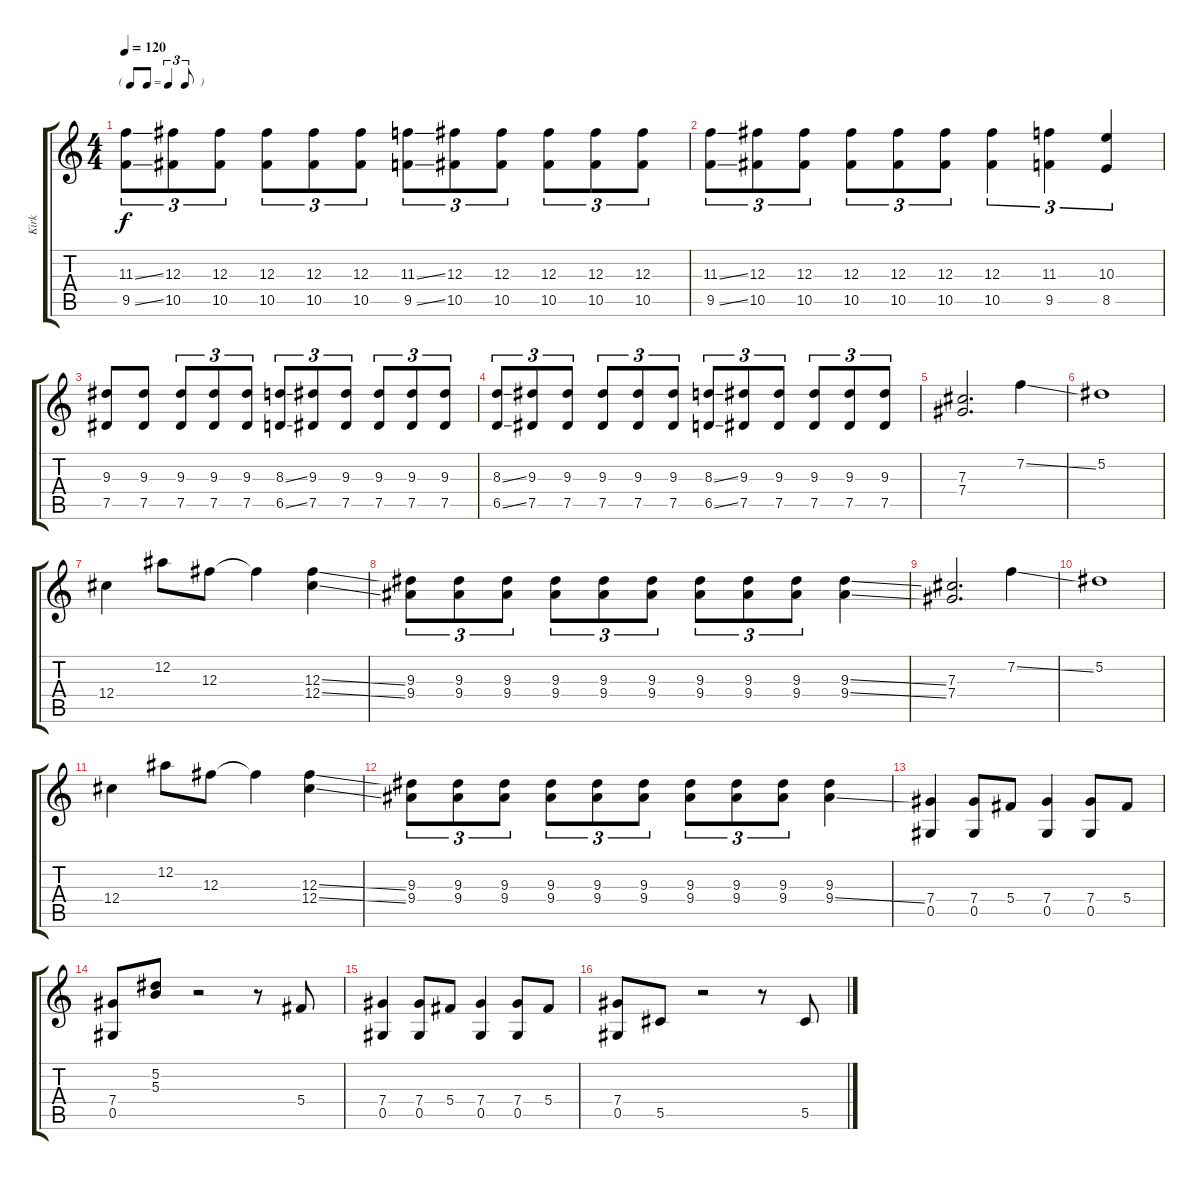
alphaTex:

\track ("Kirk" "Kirk") {instrument distortionguitar}
\staff {score tabs}
\tuning (Eb4 Bb3 Gb3 Db3 Ab2 Eb2) {hide}
\ts (4 4)
\tf triplet8th
\tempo 120
\clef g2
\ks c
(11.3{ss} 9.5{ss}).8{tu (3 2) dy f} (12.3 10.5).8{tu (3 2)} (12.3 10.5).8{tu (3 2)} (12.3 10.5).8{tu (3 2)} (12.3 10.5).8{tu (3 2)} (12.3 10.5).8{tu (3 2)} (11.3{ss} 9.5{ss}).8{tu (3 2)} (12.3 10.5).8{tu (3 2)} (12.3 10.5).8{tu (3 2)} (12.3 10.5).8{tu (3 2)} (12.3 10.5).8{tu (3 2)} (12.3 10.5).8{tu (3 2)} |
(11.3{ss} 9.5{ss}).8{tu (3 2)} (12.3 10.5).8{tu (3 2)} (12.3 10.5).8{tu (3 2)} (12.3 10.5).8{tu (3 2)} (12.3 10.5).8{tu (3 2)} (12.3 10.5).8{tu (3 2)} (12.3 10.5).4{tu (3 2)} (11.3 9.5).4{tu (3 2)} (10.3 8.5).4{tu (3 2)} |
(9.3 7.5).8 (9.3 7.5).8 (9.3 7.5).8{tu (3 2)} (9.3 7.5).8{tu (3 2)} (9.3 7.5).8{tu (3 2)} (8.3{ss} 6.5{ss}).8{tu (3 2)} (9.3 7.5).8{tu (3 2)} (9.3 7.5).8{tu (3 2)} (9.3 7.5).8{tu (3 2)} (9.3 7.5).8{tu (3 2)} (9.3 7.5).8{tu (3 2)} |
(8.3{ss} 6.5{ss}).8{tu (3 2)} (9.3 7.5).8{tu (3 2)} (9.3 7.5).8{tu (3 2)} (9.3 7.5).8{tu (3 2)} (9.3 7.5).8{tu (3 2)} (9.3 7.5).8{tu (3 2)} (8.3{ss} 6.5{ss}).8{tu (3 2)} (9.3 7.5).8{tu (3 2)} (9.3 7.5).8{tu (3 2)} (9.3 7.5).8{tu (3 2)} (9.3 7.5).8{tu (3 2)} (9.3 7.5).8{tu (3 2)} |
(7.3 7.4).2{d} 7.2{ss}.4 |
5.2.1 |
12.4.4 12.2.8 12.3.8 12.3{t}.4 (12.3{ss} 12.4{ss}).4 |
(9.3 9.4).8{tu (3 2)} (9.3 9.4).8{tu (3 2)} (9.3 9.4).8{tu (3 2)} (9.3 9.4).8{tu (3 2)} (9.3 9.4).8{tu (3 2)} (9.3 9.4).8{tu (3 2)} (9.3 9.4).8{tu (3 2)} (9.3 9.4).8{tu (3 2)} (9.3 9.4).8{tu (3 2)} (9.3{ss} 9.4{ss}).4 |
(7.3 7.4).2{d} 7.2{ss}.4 |
5.2.1 |
12.4.4 12.2.8 12.3.8 12.3{t}.4 (12.3{ss} 12.4{ss}).4 |
(9.3 9.4).8{tu (3 2)} (9.3 9.4).8{tu (3 2)} (9.3 9.4).8{tu (3 2)} (9.3 9.4).8{tu (3 2)} (9.3 9.4).8{tu (3 2)} (9.3 9.4).8{tu (3 2)} (9.3 9.4).8{tu (3 2)} (9.3 9.4).8{tu (3 2)} (9.3 9.4).8{tu (3 2)} (9.3 9.4{ss}).4 |
(7.4 0.5).4 (7.4 0.5).8 5.4.8 (7.4 0.5).4 (7.4 0.5).8 5.4.8 |
(7.4 0.5).8 (5.2 5.3).8 r.2 r.8 5.4.8 |
(7.4 0.5).4 (7.4 0.5).8 5.4.8 (7.4 0.5).4 (7.4 0.5).8 5.4.8 |
(7.4 0.5).8 5.5.8 r.2 r.8 5.5.8
